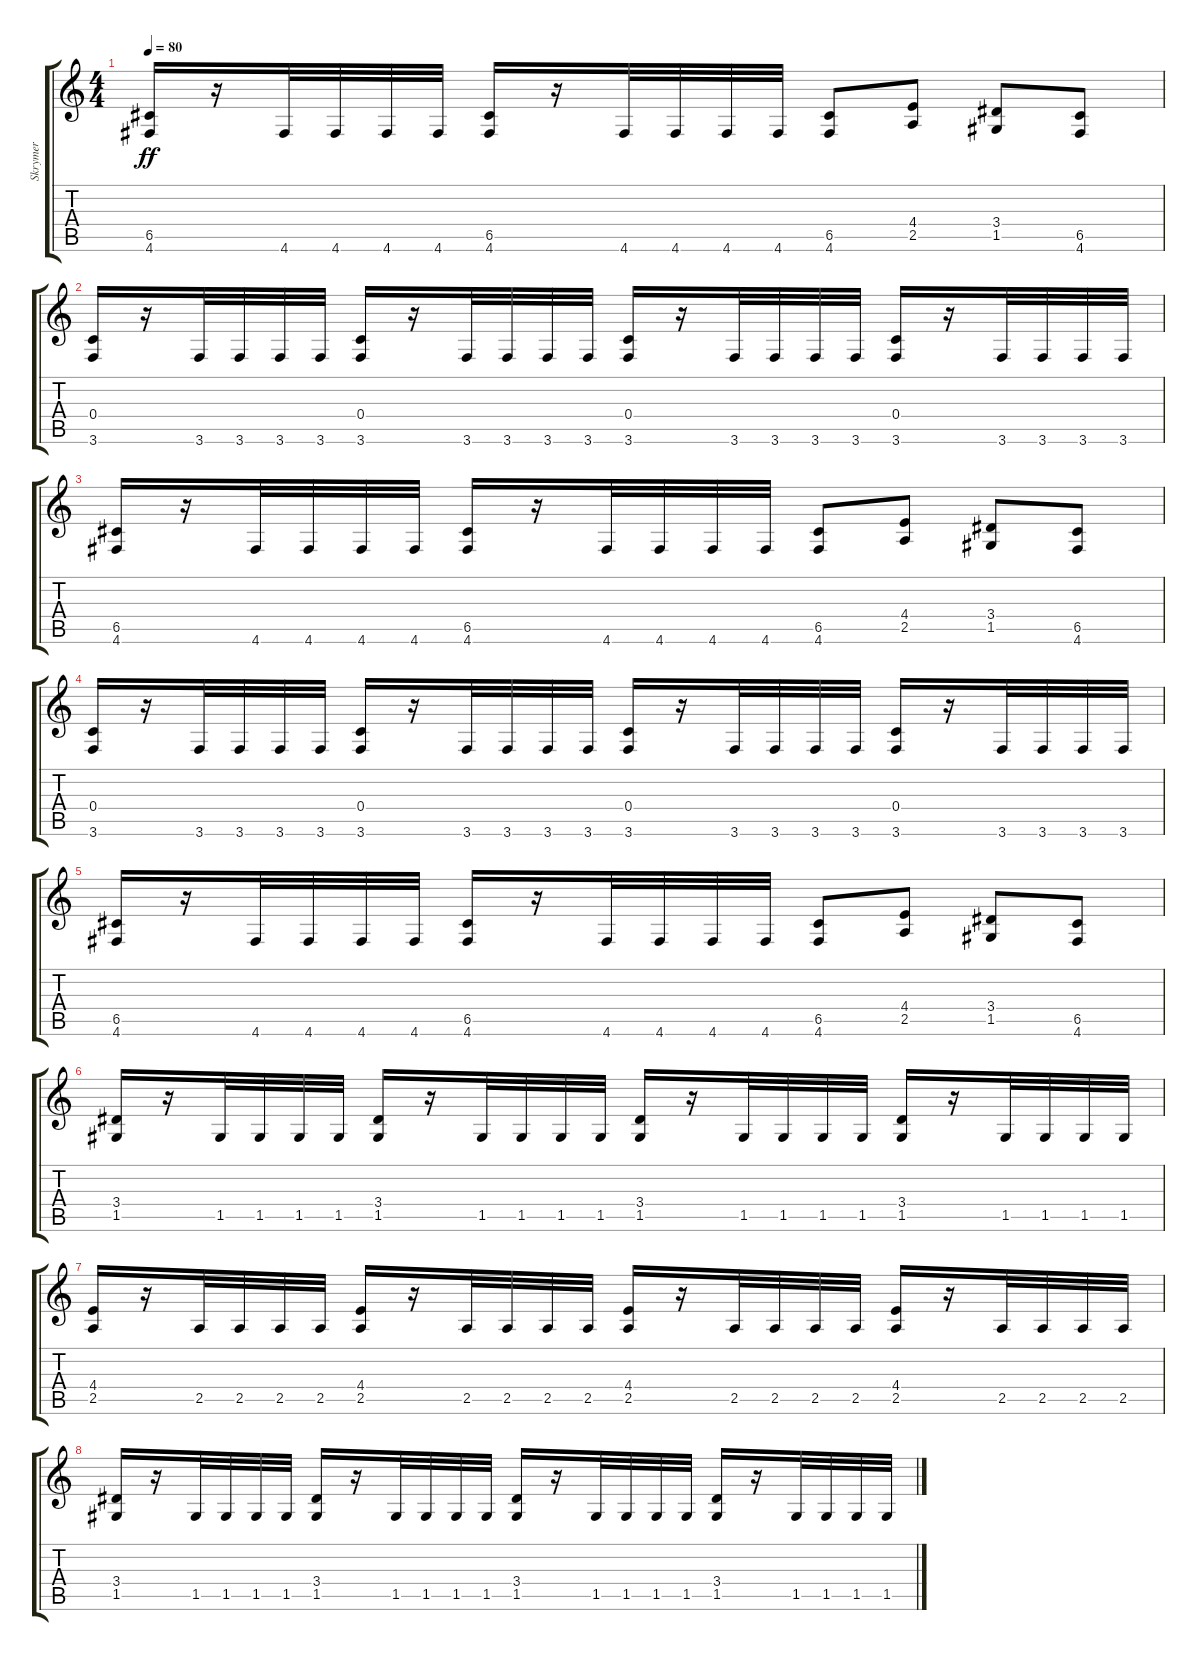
\track ("Skrymer" "Skrymer") {instrument distortionguitar}
\staff {score tabs}
\tuning (D4 A3 F3 C3 G2 D2) {hide}
\ts (4 4)
\tempo 80
\clef g2
\ks c
(6.5 4.6).16{dy ff} r.16 4.6.32 4.6.32 4.6.32 4.6.32 (6.5 4.6).16 r.16 4.6.32 4.6.32 4.6.32 4.6.32 (6.5 4.6).8 (4.4 2.5).8 (3.4 1.5).8 (6.5 4.6).8 |
(0.4 3.6).16 r.16 3.6.32 3.6.32 3.6.32 3.6.32 (0.4 3.6).16 r.16 3.6.32 3.6.32 3.6.32 3.6.32 (0.4 3.6).16 r.16 3.6.32 3.6.32 3.6.32 3.6.32 (0.4 3.6).16 r.16 3.6.32 3.6.32 3.6.32 3.6.32 |
(6.5 4.6).16 r.16 4.6.32 4.6.32 4.6.32 4.6.32 (6.5 4.6).16 r.16 4.6.32 4.6.32 4.6.32 4.6.32 (6.5 4.6).8 (4.4 2.5).8 (3.4 1.5).8 (6.5 4.6).8 |
(0.4 3.6).16 r.16 3.6.32 3.6.32 3.6.32 3.6.32 (0.4 3.6).16 r.16 3.6.32 3.6.32 3.6.32 3.6.32 (0.4 3.6).16 r.16 3.6.32 3.6.32 3.6.32 3.6.32 (0.4 3.6).16 r.16 3.6.32 3.6.32 3.6.32 3.6.32 |
(6.5 4.6).16 r.16 4.6.32 4.6.32 4.6.32 4.6.32 (6.5 4.6).16 r.16 4.6.32 4.6.32 4.6.32 4.6.32 (6.5 4.6).8 (4.4 2.5).8 (3.4 1.5).8 (6.5 4.6).8 |
(3.4 1.5).16 r.16 1.5.32 1.5.32 1.5.32 1.5.32 (3.4 1.5).16 r.16 1.5.32 1.5.32 1.5.32 1.5.32 (3.4 1.5).16 r.16 1.5.32 1.5.32 1.5.32 1.5.32 (3.4 1.5).16 r.16 1.5.32 1.5.32 1.5.32 1.5.32 |
(4.4 2.5).16 r.16 2.5.32 2.5.32 2.5.32 2.5.32 (4.4 2.5).16 r.16 2.5.32 2.5.32 2.5.32 2.5.32 (4.4 2.5).16 r.16 2.5.32 2.5.32 2.5.32 2.5.32 (4.4 2.5).16 r.16 2.5.32 2.5.32 2.5.32 2.5.32 |
(3.4 1.5).16 r.16 1.5.32 1.5.32 1.5.32 1.5.32 (3.4 1.5).16 r.16 1.5.32 1.5.32 1.5.32 1.5.32 (3.4 1.5).16 r.16 1.5.32 1.5.32 1.5.32 1.5.32 (3.4 1.5).16 r.16 1.5.32 1.5.32 1.5.32 1.5.32
